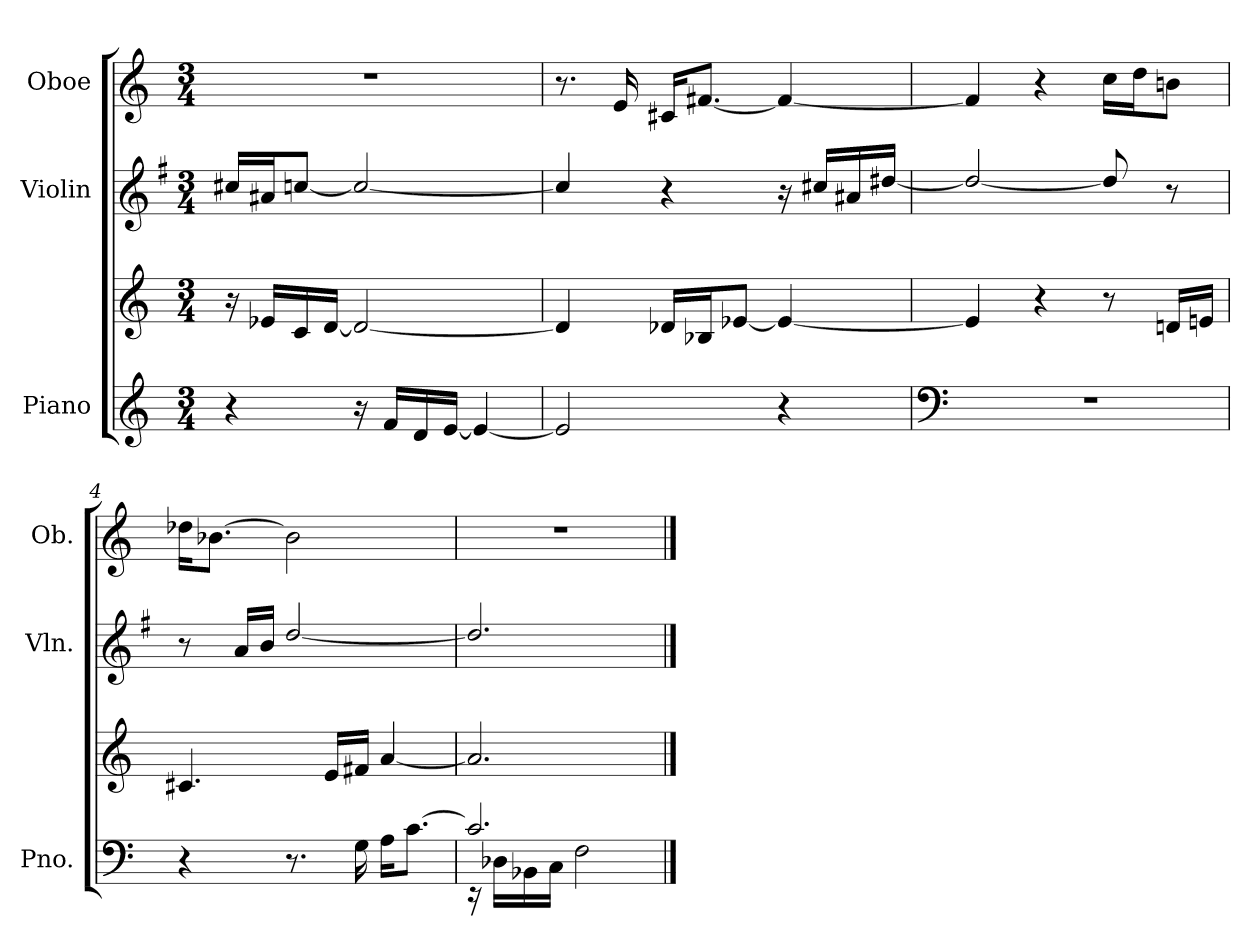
**kern	**kern	**kern	**kern
*part3	*part3	*part2	*part1
*staff4	*staff3	*staff2	*staff1
*I"Piano	*	*I"Violin	*I"Oboe
*I'Pno.	*	*I'Vln.	*I'Ob.
*clefG2	*clefG2	*clefG2	*clefG2
*	*	*ITrd4c7	*
*k[]	*k[]	*k[]	*k[]
*C:	*C:	*C:	*C:
*M3/4	*M3/4	*M3/4	*M3/4
*MM48	*MM48	*MM48	*MM48
=1	=1	=1	=1
4r	16r	16f#X/LL	2.r
.	16e-X/LL	16d#X/J	.
.	16c/	[8fn/J	.
.	[16d/JJ	.	.
16r	2d/_	2f/_	.
16f/LL	.	.	.
16d/	.	.	.
[16e/JJ	.	.	.
4e/_	.	.	.
=2	=2	=2	=2
2e/]	4d/]	4f/]	8.r
.	.	.	16e/
.	16d-X/LL	4r	16c#X/KL
.	16B-X/J	.	[8.f#X/J
.	[8e-X/J	.	.
4r	4e-/_	16r	4f#/_
.	.	16f#X/LL	.
.	.	16d#X/	.
.	.	[16g#X/JJ	.
=3	=3	=3	=3
*clefF4	*	*	*
2.r	4e-/]	2g#/_	4f#/]
.	4r	.	4ra
.	8r	8g#/]	16cc\LL
.	.	.	16dd\J
.	16dn/LL	8r	8bn\J
.	16en/JJ	.	.
!!LO:LB:g=z
=4	=4	=4	=4
4r	4.c#X/	8r	16dd-X\KL
.	.	.	[8.b-X\J
.	.	16d/LL	.
.	.	16e/JJ	.
8.r	.	[2g/	2b-\]
.	16e/LL	.	.
16G\	16f#X/JJ	.	.
16A\KL	[4a/	.	.
[8.c\J	.	.	.
=5	=5	=5	=5
*^	*	*	*
2.c/]	16rEE	2.a/]	2.g/]	2.r
.	16D-X\LL	.	.	.
.	16BB-X\	.	.	.
.	16C\JJ	.	.	.
.	2F\	.	.	.
*v	*v	*	*	*
==	==	==	==
*-	*-	*-	*-
